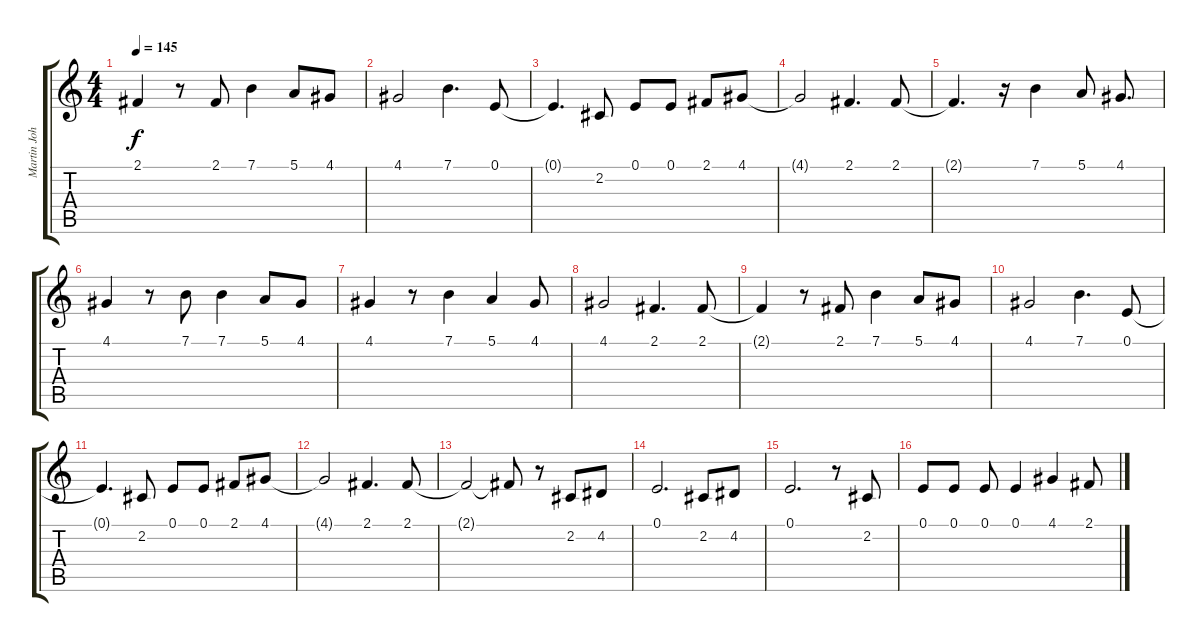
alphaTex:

\track ("Martin Johnson (Vocals)" "Martin Joh") {instrument clarinet}
\staff {score tabs}
\tuning (E4 B3 G3 D3 A2 E2) {hide}
\ts (4 4)
\tempo 145
\clef g2
\ks c
2.1{t}.4{dy f} r.8 2.1.8 7.1.4 5.1.8 4.1.8 |
4.1.2 7.1.4{d} 0.1.8 |
0.1{t}.4{d} 2.2.8 0.1.8 0.1.8 2.1.8 4.1.8 |
4.1{t}.2 2.1.4{d} 2.1.8 |
2.1{t}.4{d} r.16 7.1.4 5.1.8 4.1.8{d} |
4.1.4 r.8 7.1.8 7.1.4 5.1.8 4.1.8 |
4.1.4 r.8 7.1.4 5.1.4 4.1.8 |
4.1.2 2.1.4{d} 2.1.8 |
2.1{t}.4 r.8 2.1.8 7.1.4 5.1.8 4.1.8 |
4.1.2 7.1.4{d} 0.1.8 |
0.1{t}.4{d} 2.2.8 0.1.8 0.1.8 2.1.8 4.1.8 |
4.1{t}.2 2.1.4{d} 2.1.8 |
2.1{t}.2 2.1{t}.8 r.8 2.2.8 4.2.8 |
0.1.2{d} 2.2.8 4.2.8 |
0.1.2{d} r.8 2.2.8 |
0.1.8 0.1.8 0.1.8 0.1.4 4.1.4 2.1.8
